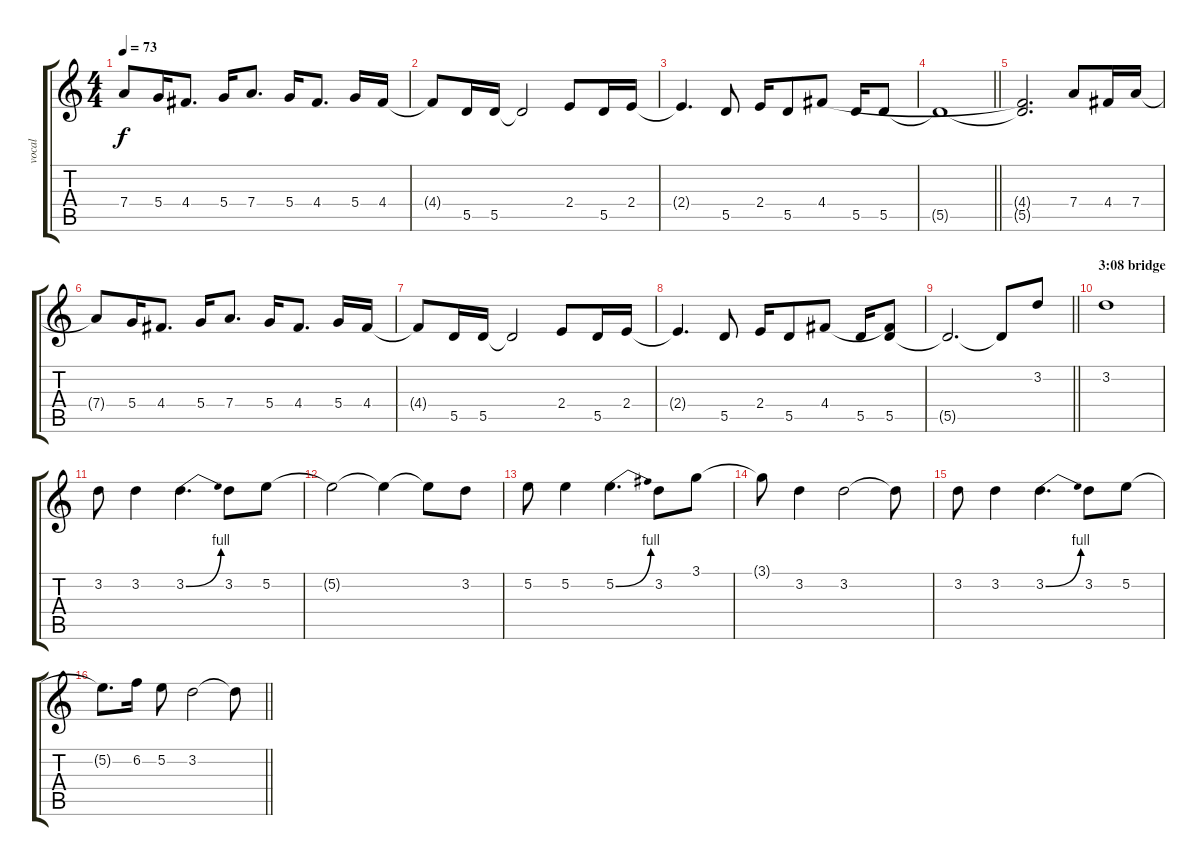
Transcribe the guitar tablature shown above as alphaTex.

\track ("vocal" "vocal") {instrument acousticguitarnylon}
\staff {score tabs}
\tuning (E4 B3 G3 D3 A2 E2) {hide}
\ts (4 4)
\tempo 73
\clef g2
\ks c
7.4{t}.8{dy f} 5.4.16 4.4.8{d} 5.4.16 7.4.8{d} 5.4.16 4.4.8{d} 5.4.16 4.4.16 |
4.4{t}.8 5.5.16 5.5.16 5.5{t}.2 2.4.8 5.5.16 2.4.16 |
2.4{t}.4{d} 5.5.8 2.4.16 5.5.8 4.4.8 5.5.16 5.5.8 |
\barLineRight lightlight
5.5{t}.1 |
(4.4{t} 5.5{t}).2{d} 7.4.8 4.4.16 7.4.16 |
7.4{t}.8 5.4.16 4.4.8{d} 5.4.16 7.4.8{d} 5.4.16 4.4.8{d} 5.4.16 4.4.16 |
4.4{t}.8 5.5.16 5.5.16 5.5{t}.2 2.4.8 5.5.16 2.4.16 |
2.4{t}.4{d} 5.5.8 2.4.16 5.5.8 4.4.8 5.5.16 (4.4{t} 5.5).8 |
\barLineRight lightlight
5.5{t}.2{d} 5.5{t}.8 3.2.8 |
\section ("" "3:08 bridge")
3.2.1 |
3.2.8 3.2.4 3.2{be (bend 0 0 60 4)}.4{d} 3.2.8 5.2.8 |
5.2{t}.2 5.2{t}.4 5.2{t}.8 3.2.8 |
5.2.8 5.2.4 5.2{be (bend 0 0 60 4)}.4{d} 3.2.8 3.1.8 |
3.1{t}.8 3.2.4 3.2.2 3.2{t}.8 |
3.2.8 3.2.4 3.2{be (bend 0 0 60 4)}.4{d} 3.2.8 5.2.8 |
\barLineRight lightlight
5.2{t}.8{d} 6.2.16 5.2.8 3.2.2 3.2{t}.8{volume 7}
